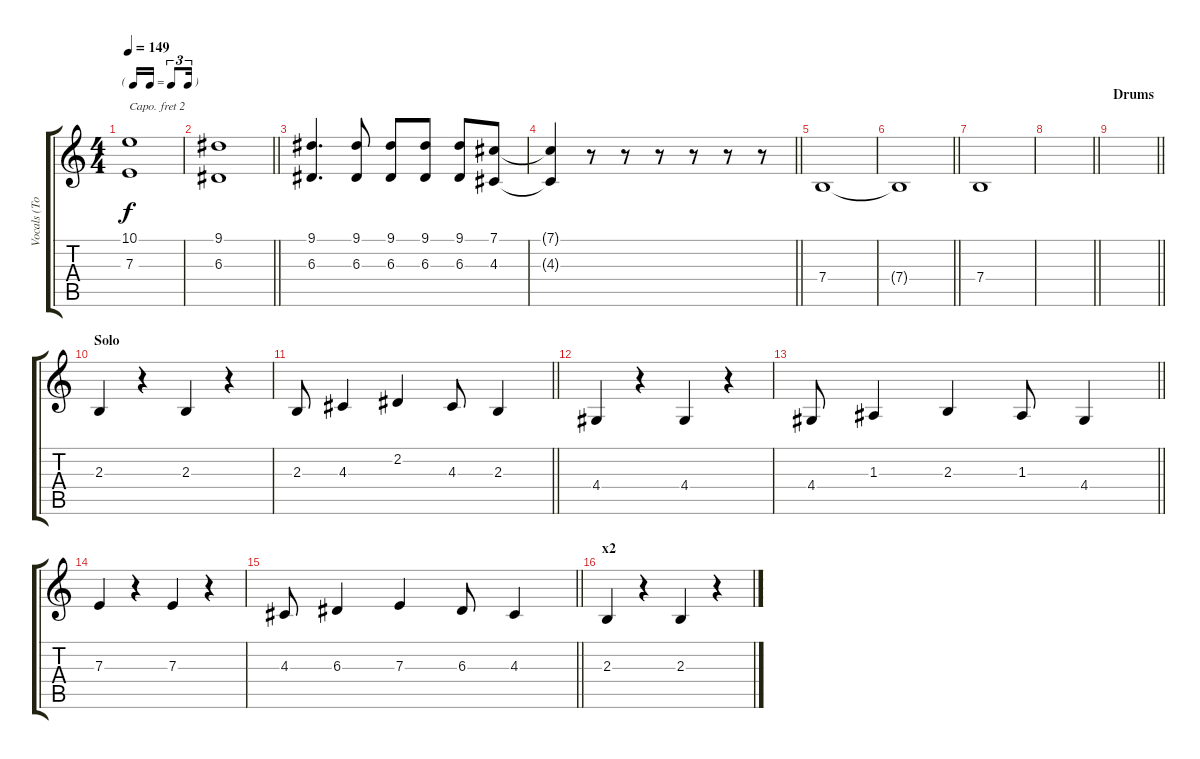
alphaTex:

\track ("Vocals (Tom)" "Vocals (To") {instrument bassoon}
\staff {score tabs}
\capo 2
\tuning (E4 B3 G3 D3 A2 E2) {hide}
\ts (4 4)
\tf triplet16th
\tempo 149
\clef g2
\ks c
(10.1 7.3).1{dy f} |
\barLineRight lightlight
(9.1 6.3).1 |
(9.1 6.3).4{d} (9.1 6.3).8 (9.1 6.3).8 (9.1 6.3).8 (9.1 6.3).8 (7.1 4.3).8 |
\barLineRight lightlight
(7.1{t} 4.3{t}).4 r.8 r.8 r.8 r.8 r.8 r.8 |
7.4.1 |
\barLineRight lightlight
7.4{t}.1 |
7.4.1 |
\barLineRight lightlight
|
\section ("" "Drums")
\barLineRight lightlight
|
\section ("" "Solo")
2.3.4 r.4 2.3.4 r.4 |
\barLineRight lightlight
2.3.8 4.3.4 2.2.4 4.3.8 2.3.4 |
4.4.4 r.4 4.4.4 r.4 |
\barLineRight lightlight
4.4.8 1.3.4 2.3.4 1.3.8 4.4.4 |
7.3.4 r.4 7.3.4 r.4 |
\barLineRight lightlight
4.3.8 6.3.4 7.3.4 6.3.8 4.3.4 |
\section ("" "x2")
2.3.4 r.4 2.3.4 r.4
